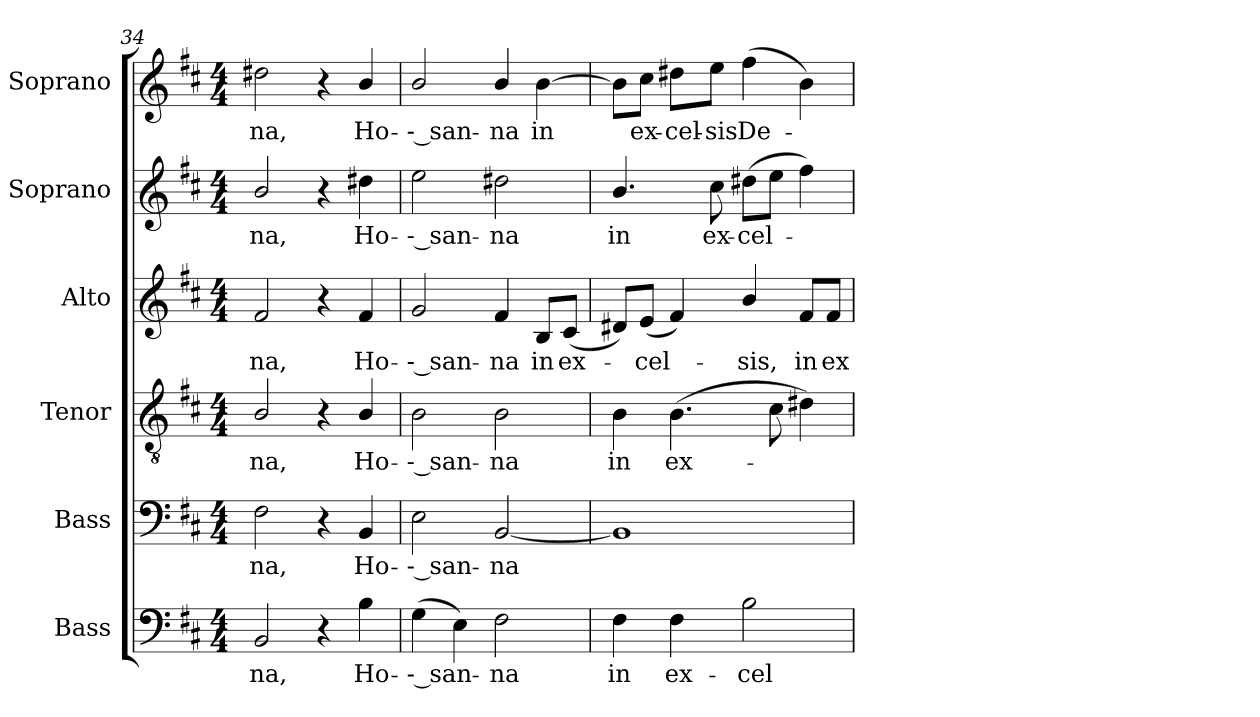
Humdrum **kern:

**kern	**text	**kern	**text	**kern	**text	**kern	**text	**kern	**text	**kern	**text
*part6	*part6	*part5	*part5	*part4	*part4	*part3	*part3	*part2	*part2	*part1	*part1
*staff6	*staff6	*staff5	*staff5	*staff4	*staff4	*staff3	*staff3	*staff2	*staff2	*staff1	*staff1
*I"Bass	*	*I"Bass	*	*I"Tenor	*	*I"Alto	*	*I"Soprano	*	*I"Soprano	*
*	*	*	*	*I'Tenor	*	*I'Alto	*	*	*	*	*
*clefF4	*	*clefF4	*	*clefGv2	*	*clefG2	*	*clefG2	*	*clefG2	*
*	*	*	*	*ITrd7c12	*	*	*	*	*	*	*
*k[f#c#]	*	*k[f#c#]	*	*k[f#c#]	*	*k[f#c#]	*	*k[f#c#]	*	*k[f#c#]	*
*D:	*	*D:	*	*D:	*	*D:	*	*D:	*	*D:	*
*M4/4	*	*M4/4	*	*M4/4	*	*M4/4	*	*M4/4	*	*M4/4	*
=34	=34	=34	=34	=34	=34	=34	=34	=34	=34	=34	=34
!	!LO:LY:b:color=#000000	!	!	!	!	!	!	!	!	!	!
!	!	!	!LO:LY:b:color=#000000	!	!	!	!	!	!	!	!
!	!	!	!	!	!LO:LY:b:color=#000000	!	!	!	!	!	!
!	!	!	!	!	!	!	!LO:LY:b:color=#000000	!	!	!	!
!	!	!	!	!	!	!	!	!	!LO:LY:b:color=#000000	!	!
!	!	!	!	!	!	!	!	!	!	!	!LO:LY:b:color=#000000
2BBi/	-na,	2F#i\	-na,	2BBi/	-na,	2f#i/	-na,	2bi/	-na,	2dd#Xi\	-na,
4r	.	4r	.	4r	.	4r	.	4r	.	4r	.
!	!LO:LY:b:color=#000000	!	!	!	!	!	!	!	!	!	!
!	!	!	!LO:LY:b:color=#000000	!	!	!	!	!	!	!	!
!	!	!	!	!	!LO:LY:b:color=#000000	!	!	!	!	!	!
!	!	!	!	!	!	!	!LO:LY:b:color=#000000	!	!	!	!
!	!	!	!	!	!	!	!	!	!LO:LY:b:color=#000000	!	!
!	!	!	!	!	!	!	!	!	!	!	!LO:LY:b:color=#000000
4Bi\	Ho-	4BBi/	Ho-	4BBi/	Ho-	4f#i/	Ho-	4dd#Xi\	Ho-	4bi/	Ho-
!!LO:LB:g=z
=35	=35	=35	=35	=35	=35	=35	=35	=35	=35	=35	=35
!	!LO:LY:b:color=#000000	!	!	!	!	!	!	!	!	!	!
!	!	!	!LO:LY:b:color=#000000	!	!	!	!	!	!	!	!
!	!	!	!	!	!LO:LY:b:color=#000000	!	!	!	!	!	!
!	!	!	!	!	!	!	!LO:LY:b:color=#000000	!	!	!	!
!	!	!	!	!	!	!	!	!	!LO:LY:b:color=#000000	!	!
!	!	!	!	!	!	!	!	!	!	!	!LO:LY:b:color=#000000
(4Gi\	-- san-	2Ei\	-- san-	2BBi\	-- san-	2gi/	-- san-	2eei\	-- san-	2bi/	-- san-
4Ei\)	.	.	.	.	.	.	.	.	.	.	.
!	!LO:LY:b:color=#000000	!	!	!	!	!	!	!	!	!	!
!	!	!	!LO:LY:b:color=#000000	!	!	!	!	!	!	!	!
!	!	!	!	!	!LO:LY:b:color=#000000	!	!	!	!	!	!
!	!	!	!	!	!	!	!LO:LY:b:color=#000000	!	!	!	!
!	!	!	!	!	!	!	!	!	!LO:LY:b:color=#000000	!	!
!	!	!	!	!	!	!	!	!	!	!	!LO:LY:b:color=#000000
2F#i\	-na	[<2BBi/	-na	2BBi\	-na	4f#i/	-na	2dd#Xi\	-na	4bi/	-na
!	!	!	!	!	!	!	!LO:LY:b:color=#000000	!	!	!	!
!	!	!	!	!	!	!	!	!	!	!	!LO:LY:b:color=#000000
.	.	.	.	.	.	8Bi/L	in	.	.	[>4bi\	in
!	!	!	!	!	!	!	!LO:LY:b:color=#000000	!	!	!	!
.	.	.	.	.	.	(8c#i/J	ex-	.	.	.	.
=36	=36	=36	=36	=36	=36	=36	=36	=36	=36	=36	=36
!	!LO:LY:b:color=#000000	!	!	!	!	!	!	!	!	!	!
!	!	!	!	!	!LO:LY:b:color=#000000	!	!	!	!	!	!
!	!	!	!	!	!	!	!	!	!LO:LY:b:color=#000000	!	!
4F#i\	in	1BBi]	.	4BBi\	in	8d#Xi/L)	.	4.bi/	in	8bi\L]	.
!	!	!	!	!	!	!	!LO:LY:b:color=#000000	!	!	!	!
!	!	!	!	!	!	!	!	!	!	!	!LO:LY:b:color=#000000
.	.	.	.	.	.	(8ei/J	-cel-	.	.	8cc#i\J	ex-
!	!LO:LY:b:color=#000000	!	!	!	!	!	!	!	!	!	!
!	!	!	!	!	!LO:LY:b:color=#000000	!	!	!	!	!	!
!	!	!	!	!	!	!	!	!	!	!	!LO:LY:b:color=#000000
4F#i\	ex-	.	.	(4.BBi\	ex-	4f#i/)	.	.	.	8dd#Xi\L	-cel-
!	!	!	!	!	!	!	!	!	!LO:LY:b:color=#000000	!	!
!	!	!	!	!	!	!	!	!	!	!	!LO:LY:b:color=#000000
.	.	.	.	.	.	.	.	8cc#i\	ex-	8eei\J	-sis
!	!LO:LY:b:color=#000000	!	!	!	!	!	!	!	!	!	!
!	!	!	!	!	!	!	!LO:LY:b:color=#000000	!	!	!	!
!	!	!	!	!	!	!	!	!	!LO:LY:b:color=#000000	!	!
!	!	!	!	!	!	!	!	!	!	!	!LO:LY:b:color=#000000
2Bi\	-cel-	.	.	.	.	4bi/	-sis,	(8dd#Xi\L	-cel-	(4ff#i\	De-
.	.	.	.	8C#i\	.	.	.	8eei\J	.	.	.
!	!	!	!	!	!	!	!LO:LY:b:color=#000000	!	!	!	!
.	.	.	.	4D#Xi\)	.	8f#i/L	in	4ff#i\)	.	4bi\)	.
!	!	!	!	!	!	!	!LO:LY:b:color=#000000	!	!	!	!
.	.	.	.	.	.	8f#i/J	ex-	.	.	.	.
=	=	=	=	=	=	=	=	=	=	=	=
*-	*-	*-	*-	*-	*-	*-	*-	*-	*-	*-	*-
